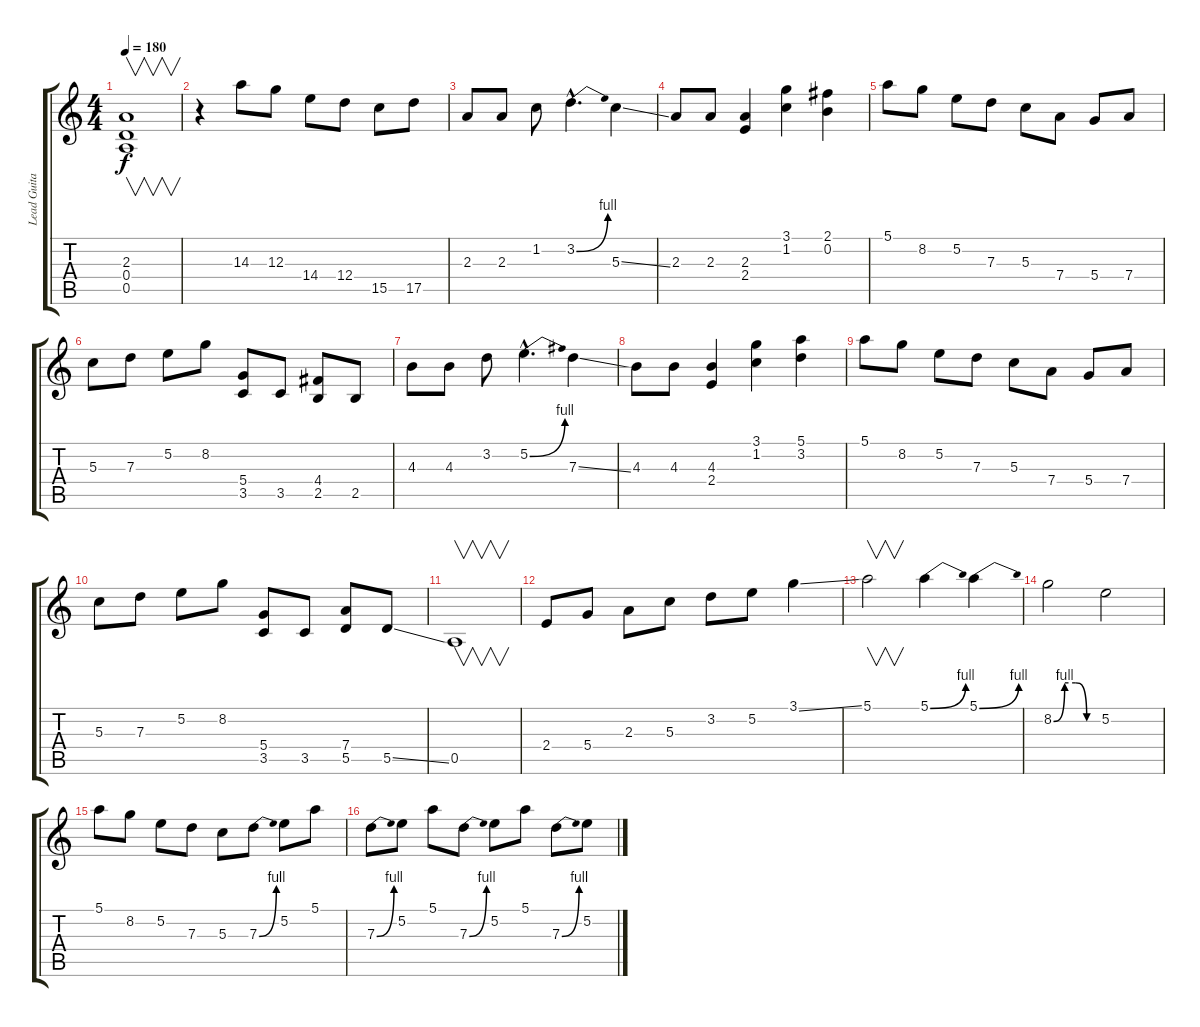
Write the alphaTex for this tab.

\track ("Lead Guitar" "Lead Guita") {instrument distortionguitar}
\staff {score tabs}
\tuning (E4 B3 G3 D3 A2 E2) {hide}
\ts (4 4)
\tempo 180
\clef g2
\ks c
(2.3 0.4 0.5).1{v dy f} |
r.4 14.3.8 12.3.8 14.4.8 12.4.8 15.5.8 17.5.8 |
2.3.8 2.3.8 1.2.8 3.2{be (bend 0 0 60 4) hac}.4{d} 5.3{ss}.4 |
2.3.8 2.3.8 (2.3 2.4).4 (3.1 1.2).4 (2.1 0.2).4 |
5.1.8 8.2.8 5.2.8 7.3.8 5.3.8 7.4.8 5.4.8 7.4.8 |
5.3.8 7.3.8 5.2.8 8.2.8 (5.4 3.5).8 3.5.8 (4.4 2.5).8 2.5.8 |
4.3.8 4.3.8 3.2.8 5.2{be (bend 0 0 60 4) hac}.4{d} 7.3{ss}.4 |
4.3.8 4.3.8 (4.3 2.4).4 (3.1 1.2).4 (5.1 3.2).4 |
5.1.8 8.2.8 5.2.8 7.3.8 5.3.8 7.4.8 5.4.8 7.4.8 |
5.3.8 7.3.8 5.2.8 8.2.8 (5.4 3.5).8 3.5.8 (7.4 5.5).8 5.5{ss}.8 |
0.5.1{v} |
2.4.8 5.4.8 2.3.8 5.3.8 3.2.8 5.2.8 3.1{ss}.4 |
5.1.2{v} 5.1{be (bend 0 0 60 4)}.4 5.1{be (bend 0 0 60 4)}.4 |
8.2{be (custom 0 0 15 4 30 4 45 0 60 0)}.2 5.2.2 |
5.1.8 8.2.8 5.2.8 7.3.8 5.3.8 7.3{be (bend 0 0 60 4)}.8 5.2.8 5.1.8 |
7.3{be (bend 0 0 60 4)}.8 5.2.8 5.1.8 7.3{be (bend 0 0 60 4)}.8 5.2.8 5.1.8 7.3{be (bend 0 0 60 4)}.8 5.2.8
